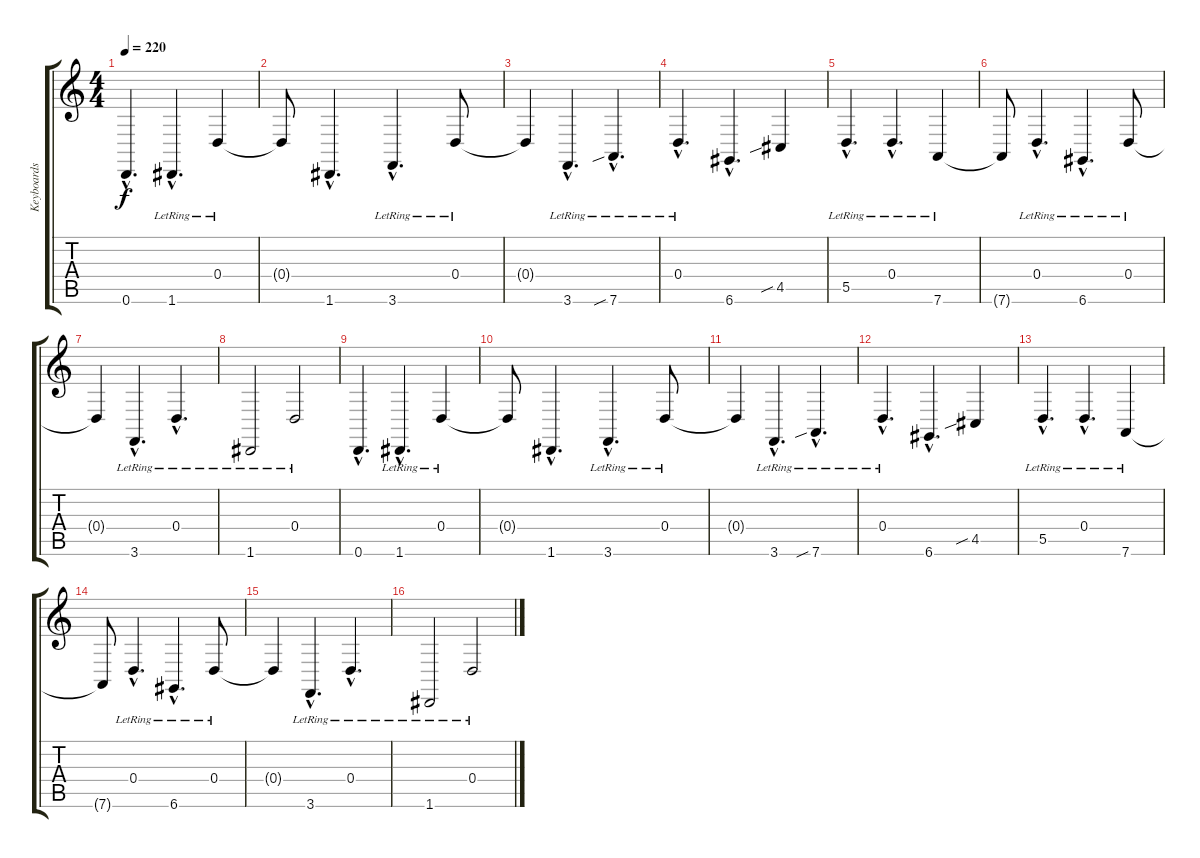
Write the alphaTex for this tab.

\track ("Keyboards" "Keyboards") {instrument stringensemble1}
\staff {score tabs}
\tuning (E4 B3 G3 D3 A2 D2) {hide}
\ts (4 4)
\tempo 220
\clef g2
\ks c
0.6{hac}.4{d dy f volume 16 instrument acousticguitarsteel} 1.6{hac lr}.4{d} 0.4{lr}.4 |
0.4{t}.8{instrument acousticguitarsteel} 1.6{hac}.4{d} 3.6{hac lr}.4{d} 0.4{lr}.8 |
0.4{t}.4{instrument acousticguitarsteel} 3.6{hac lr}.4{d} 7.6{sib hac lr}.4{d} |
0.4{hac lr}.4{d instrument acousticguitarsteel} 6.6{hac}.4{d} 4.5{sib}.4 |
5.5{hac lr}.4{d instrument acousticguitarsteel} 0.4{hac lr}.4{d} 7.6{lr}.4 |
7.6{t}.8{instrument acousticguitarsteel} 0.4{hac lr}.4{d} 6.6{hac lr}.4{d} 0.4{lr}.8 |
0.4{t}.4{instrument acousticguitarsteel} 3.6{hac lr}.4{d} 0.4{hac lr}.4{d} |
1.6{lr}.2{instrument acousticguitarsteel} 0.4{lr}.2 |
0.6{hac}.4{d volume 16 instrument acousticguitarsteel} 1.6{hac lr}.4{d} 0.4{lr}.4 |
0.4{t}.8{instrument acousticguitarsteel} 1.6{hac}.4{d} 3.6{hac lr}.4{d} 0.4{lr}.8 |
0.4{t}.4{instrument acousticguitarsteel} 3.6{hac lr}.4{d} 7.6{sib hac lr}.4{d} |
0.4{hac lr}.4{d instrument acousticguitarsteel} 6.6{hac}.4{d} 4.5{sib}.4 |
5.5{hac lr}.4{d instrument acousticguitarsteel} 0.4{hac lr}.4{d} 7.6{lr}.4 |
7.6{t}.8{instrument acousticguitarsteel} 0.4{hac lr}.4{d} 6.6{hac lr}.4{d} 0.4{lr}.8 |
0.4{t}.4{instrument acousticguitarsteel} 3.6{hac lr}.4{d} 0.4{hac lr}.4{d} |
1.6{lr}.2{instrument acousticguitarsteel} 0.4{lr}.2
